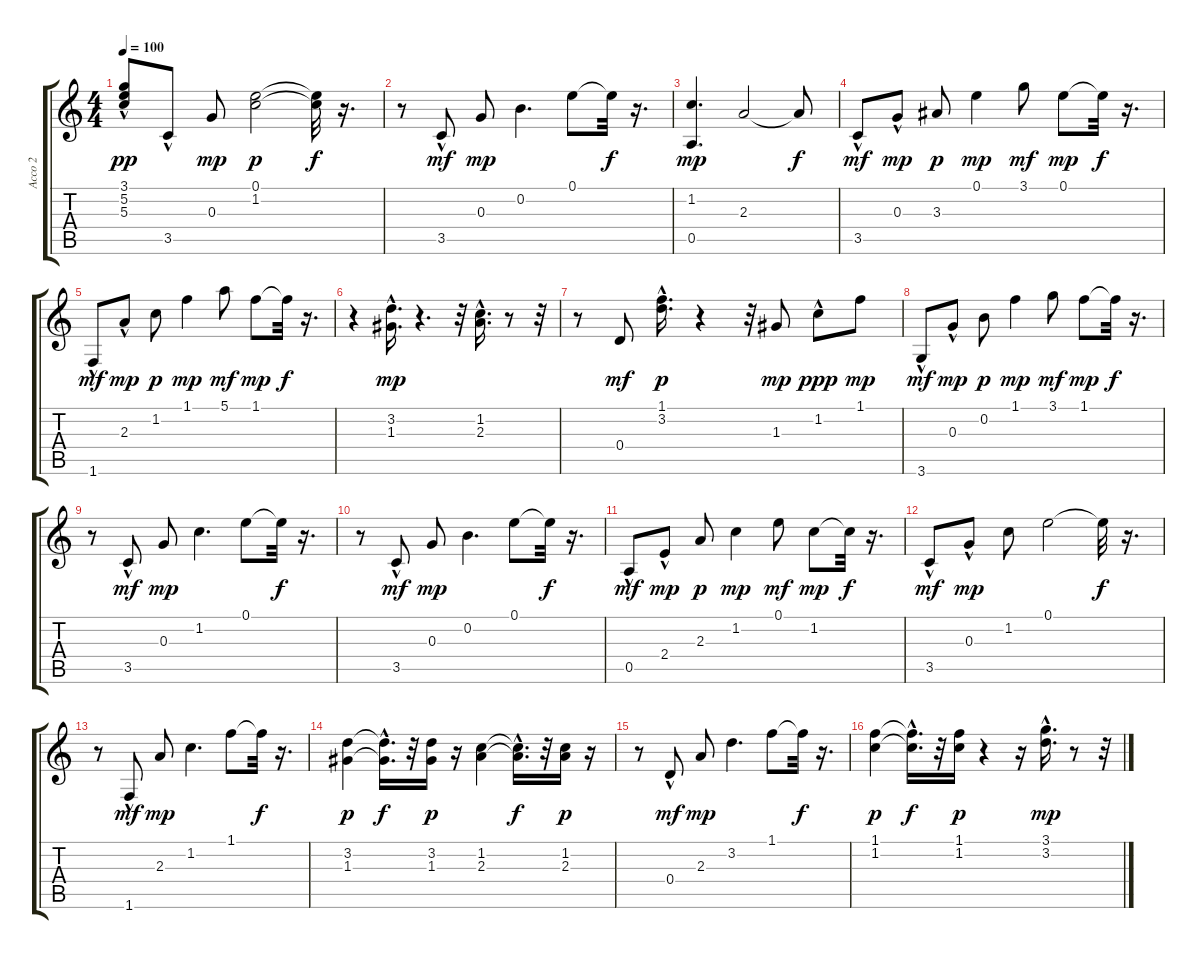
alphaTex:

\track ("Acco 2" "Acco 2") {instrument acousticguitarnylon}
\staff {score tabs}
\tuning (E4 B3 G3 D3 A2 E2) {hide}
\ts (4 4)
\tempo 100
\clef g2
\ks c
(3.1{hac} 5.2 5.3).8{dy pp} 3.5{hac}.8 0.3.8{dy mp} (0.1 1.2).2{dy p} (0.1{t} 1.2{t}).32{dy f} r.16{d} |
r.8 3.5{hac}.8{dy mf} 0.3.8{dy mp} 0.2.4{d} 0.1.8 0.1{t}.32{dy f} r.16{d} |
(1.2 0.5).4{d dy mp} 2.3.2 2.3{t}.8{dy f} |
3.5{hac}.8{dy mf} 0.3{hac}.8{dy mp} 3.3.8{dy p} 0.1.4{dy mp} 3.1.8{dy mf} 0.1.8{dy mp} 0.1{t}.32{dy f} r.16{d} |
1.6{hac}.8{dy mf} 2.3{hac}.8{dy mp} 1.2.8{dy p} 1.1.4{dy mp} 5.1.8{dy mf} 1.1.8{dy mp} 1.1{t}.32{dy f} r.16{d} |
r.4 (3.2{hac} 1.3{hac}).16{d dy mp} r.4{d} r.32 (1.2{hac} 2.3{hac}).16{d} r.8 r.32 |
r.8 0.4.8{dy mf} (1.1 3.2{hac}).16{d dy p} r.4 r.32 1.3.8{dy mp} 1.2{hac}.8{dy ppp} 1.1.8{dy mp} |
3.6{hac}.8{dy mf} 0.3{hac}.8{dy mp} 0.2.8{dy p} 1.1.4{dy mp} 3.1.8{dy mf} 1.1.8{dy mp} 1.1{t}.32{dy f} r.16{d} |
r.8 3.5{hac}.8{dy mf} 0.3.8{dy mp} 1.2.4{d} 0.1.8 0.1{t}.32{dy f} r.16{d} |
r.8 3.5{hac}.8{dy mf} 0.3.8{dy mp} 0.2.4{d} 0.1.8 0.1{t}.32{dy f} r.16{d} |
0.5{hac}.8{dy mf} 2.4{hac}.8{dy mp} 2.3.8{dy p} 1.2.4{dy mp} 0.1.8{dy mf} 1.2.8{dy mp} 1.2{t}.32{dy f} r.16{d} |
3.5{hac}.8{dy mf} 0.3{hac}.8{dy mp} 1.2.8 0.1.2 0.1{t}.32{dy f} r.16{d} |
r.8 1.6{hac}.8{dy mf} 2.3.8{dy mp} 1.2.4{d} 1.1.8 1.1{t}.32{dy f} r.16{d} |
(3.2 1.3).4{dy p} (3.2{t} 1.3{hac t}).16{d dy f} r.32 (3.2 1.3).16{dy p} r.16 (1.2 2.3).4 (1.2{t} 2.3{hac t}).16{d dy f} r.32 (1.2 2.3).16{dy p} r.16 |
r.8 0.4{hac}.8{dy mf} 2.3.8{dy mp} 3.2.4{d} 1.1.8 1.1{t}.32{dy f} r.16{d} |
(1.1 1.2).4{dy p} (1.1{t} 1.2{hac t}).16{d dy f} r.32 (1.1 1.2).16{dy p} r.4 r.16 (3.1{hac} 3.2{hac}).16{d dy mp} r.8 r.32
